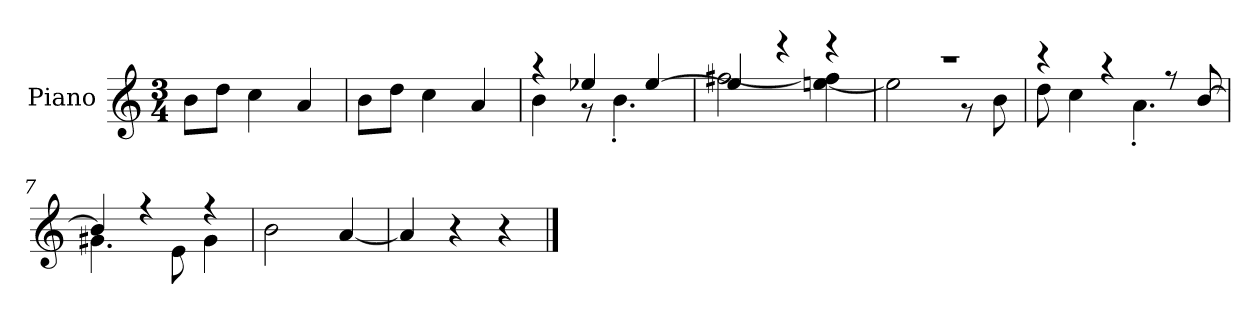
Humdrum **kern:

**kern
*part1
*staff1
*I"Piano
*I'P-no
*clefG2
*k[]
*M3/4
*MM177
=1
8b\L
8dd\J
4cc\
4a/
=2
8b\L
8dd\J
4cc\
4a/
=3
*^
4r	4b\
4ee-X/	8r
.	4.b'\
[4ee-/	.
=4	=4
4ee-/]	[2ff#X\
4r	.
4r	[4een\ 4ff#\]
=5	=5
2.r	2ee\]
.	8r
.	8b\
=6	=6
4r	8dd\
.	4cc\
4r	.
.	4.a'\
8r	.
[8b/	.
=7	=7
4b/]	4.g#X\
4r	.
.	8e\
4r	4g#\
*v	*v
=8
2b\
[4a/
!!LO:LB:g=z
=9
4a/]
4r
4r
==
*-
